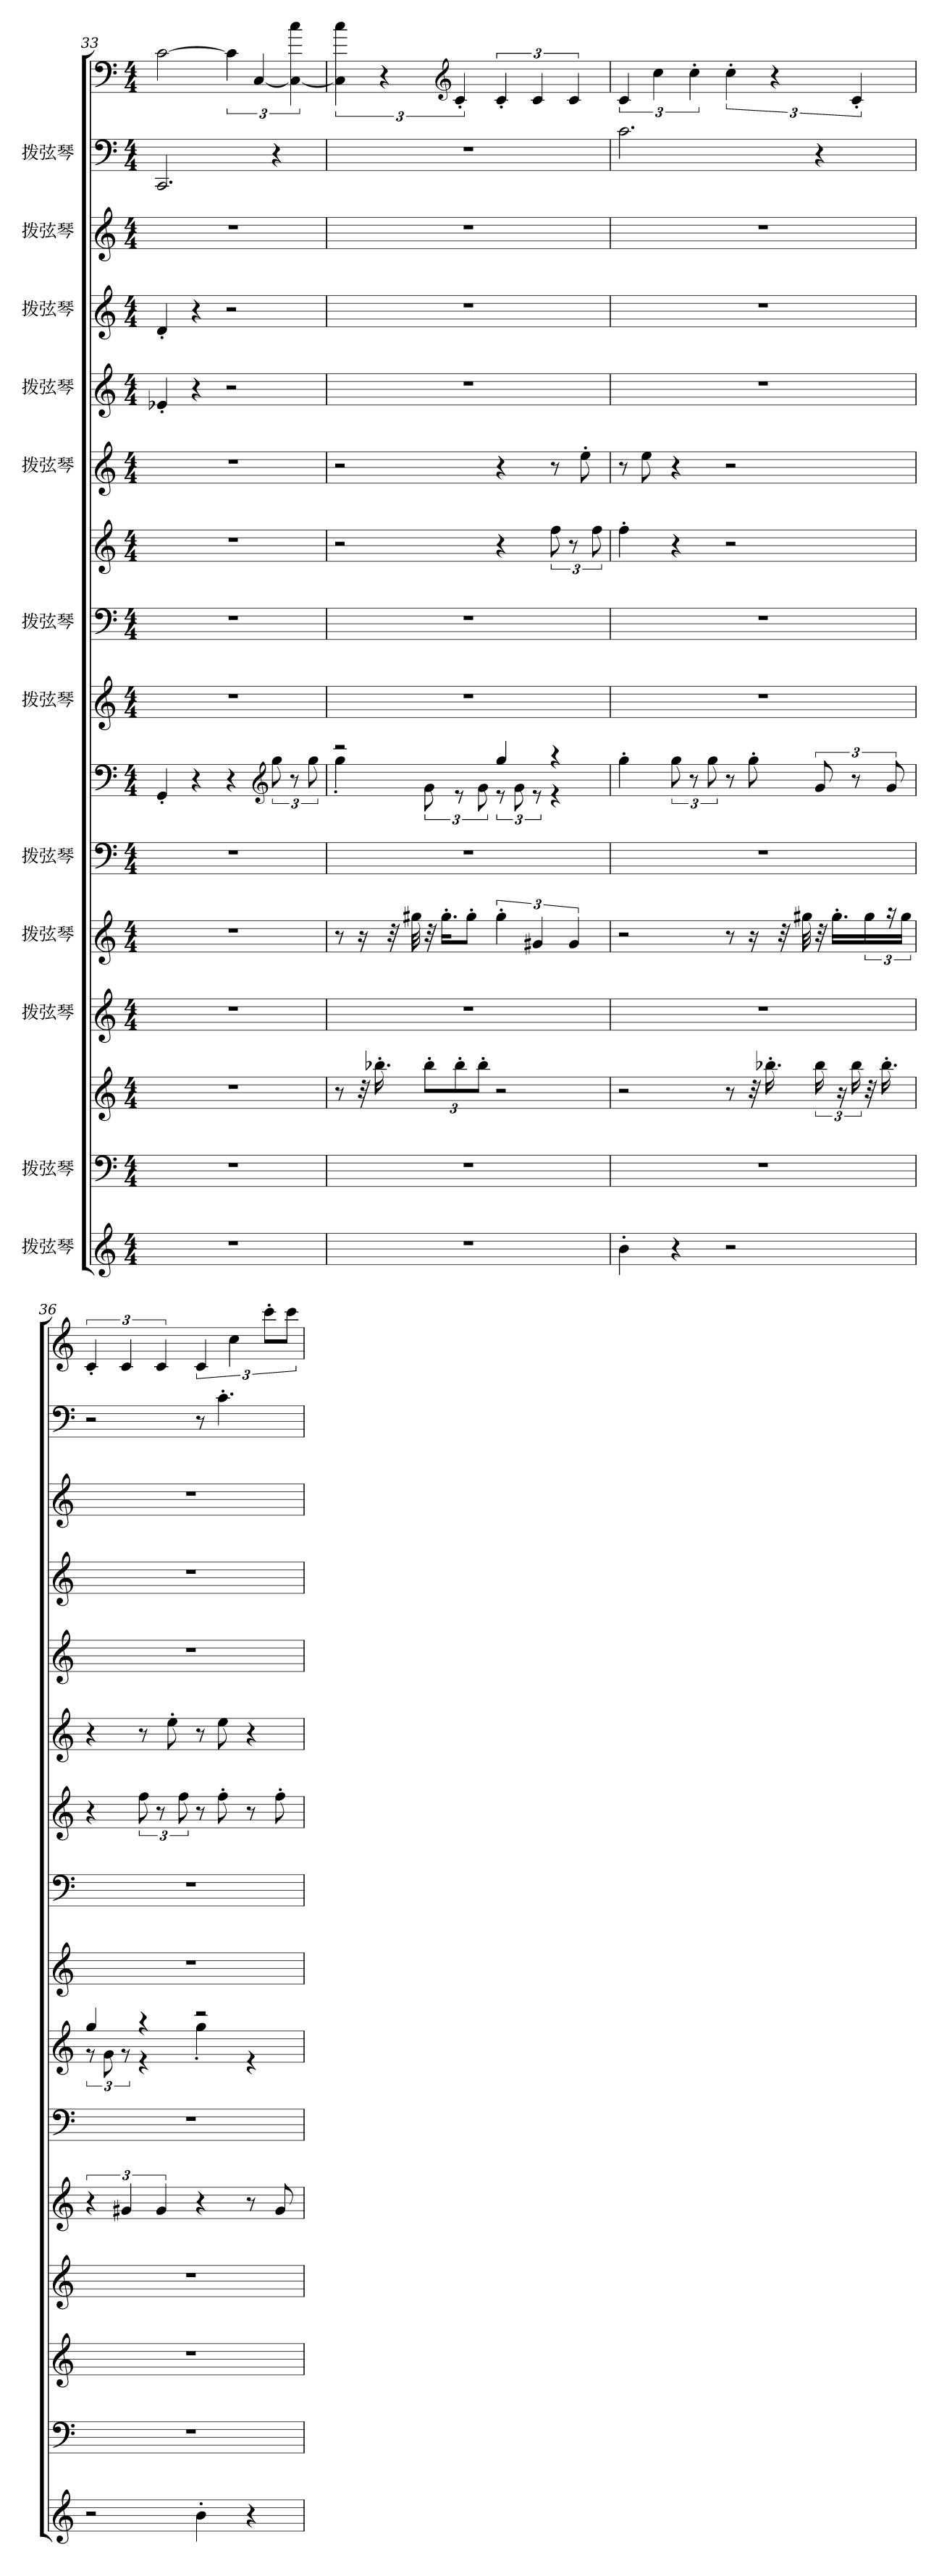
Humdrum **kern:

**kern	**kern	**kern	**kern	**kern	**kern	**kern	**kern	**kern	**kern	**kern	**kern	**kern	**kern	**kern	**kern
*part12	*part11	*part11	*part10	*part9	*part8	*part8	*part7	*part6	*part6	*part5	*part4	*part3	*part2	*part1	*part1
*staff16	*staff15	*staff14	*staff13	*staff12	*staff11	*staff10	*staff9	*staff8	*staff7	*staff6	*staff5	*staff4	*staff3	*staff2	*staff1
*I"拨弦琴	*I"拨弦琴	*	*I"拨弦琴	*I"拨弦琴	*I"拨弦琴	*	*I"拨弦琴	*I"拨弦琴	*	*I"拨弦琴	*I"拨弦琴	*I"拨弦琴	*I"拨弦琴	*I"拨弦琴	*
!!LO:PB:g=z
*clefG2	*clefF4	*clefG2	*clefG2	*clefG2	*clefF4	*clefF4	*clefG2	*clefF4	*clefG2	*clefG2	*clefG2	*clefG2	*clefG2	*clefF4	*clefF4
*k[]	*k[]	*k[]	*k[]	*k[]	*k[]	*k[]	*k[]	*k[]	*k[]	*k[]	*k[]	*k[]	*k[]	*k[]	*k[]
*M4/4	*M4/4	*M4/4	*M4/4	*M4/4	*M4/4	*M4/4	*M4/4	*M4/4	*M4/4	*M4/4	*M4/4	*M4/4	*M4/4	*M4/4	*M4/4
=33	=33	=33	=33	=33	=33	=33	=33	=33	=33	=33	=33	=33	=33	=33	=33
1r	1r	1r	1r	1r	1r	4GG'/	1r	1r	1r	1r	4e-X'/	4d'/	1r	2.CC/	[2c\
.	.	.	.	.	.	4r	.	.	.	.	4r	4r	.	.	.
.	.	.	.	.	.	4r	.	.	.	.	2r	2r	.	.	6c\]
.	.	.	.	.	.	.	.	.	.	.	.	.	.	.	[6C/
*	*	*	*	*	*	*clefG2	*	*	*	*	*	*	*	*	*
.	.	.	.	.	.	12gg\	.	.	.	.	.	.	.	4r	.
.	.	.	.	.	.	12r	.	.	.	.	.	.	.	.	6C\_ 6cc\
.	.	.	.	.	.	12gg\	.	.	.	.	.	.	.	.	.
=34	=34	=34	=34	=34	=34	=34	=34	=34	=34	=34	=34	=34	=34	=34	=34
*	*	*	*	*	*	*^	*	*	*	*	*	*	*	*	*
1r	1r	8r	1r	8r	1r	2r	4gg'\	1r	1r	2r	2r	1r	1r	1r	1r	6C\] 6cc\
.	.	32r	.	16r	.	.	.	.	.	.	.	.	.	.	.	.
.	.	16.bb-X'\	.	.	.	.	.	.	.	.	.	.	.	.	.	.
.	.	.	.	.	.	.	.	.	.	.	.	.	.	.	.	6r
.	.	.	.	32r	.	.	.	.	.	.	.	.	.	.	.	.
.	.	.	.	32gg#X\	.	.	.	.	.	.	.	.	.	.	.	.
*	*	*Xbrackettup	*	*	*	*	*	*	*	*	*	*	*	*	*	*
.	.	12bb-'\L	.	32r	.	.	12g\	.	.	.	.	.	.	.	.	.
.	.	.	.	16.gg#'\KL	.	.	.	.	.	.	.	.	.	.	.	.
*	*	*	*	*	*	*	*	*	*	*	*	*	*	*	*	*clefG2
.	.	12bb-'\	.	.	.	.	12r	.	.	.	.	.	.	.	.	6c'/
.	.	.	.	8gg#'\J	.	.	.	.	.	.	.	.	.	.	.	.
.	.	12bb-'\J	.	.	.	.	12g\	.	.	.	.	.	.	.	.	.
.	.	2r	.	6gg#'\	.	4gg/	12r	.	.	4r	4r	.	.	.	.	6c'/
.	.	.	.	.	.	.	12g\	.	.	.	.	.	.	.	.	.
.	.	.	.	6g#X/	.	.	12r	.	.	.	.	.	.	.	.	6c/
.	.	.	.	.	.	4r	4r	.	.	12ff\	8r	.	.	.	.	.
.	.	.	.	6g#/	.	.	.	.	.	12r	.	.	.	.	.	6c/
.	.	.	.	.	.	.	.	.	.	.	8ee'\	.	.	.	.	.
.	.	.	.	.	.	.	.	.	.	12ff\	.	.	.	.	.	.
*	*	*	*	*	*	*v	*v	*	*	*	*	*	*	*	*	*
=35	=35	=35	=35	=35	=35	=35	=35	=35	=35	=35	=35	=35	=35	=35	=35
4b'\	1r	2r	1r	2r	1r	4gg'\	1r	1r	4ff'\	8r	1r	1r	1r	2.c\	6c/
.	.	.	.	.	.	.	.	.	.	8ee\	.	.	.	.	.
.	.	.	.	.	.	.	.	.	.	.	.	.	.	.	6cc\
4r	.	.	.	.	.	12gg\	.	.	4r	4r	.	.	.	.	.
.	.	.	.	.	.	12r	.	.	.	.	.	.	.	.	6cc'\
.	.	.	.	.	.	12gg\	.	.	.	.	.	.	.	.	.
2r	.	8r	.	8r	.	8r	.	.	2r	2r	.	.	.	.	6cc'\
.	.	32r	.	16r	.	8gg'\	.	.	.	.	.	.	.	.	.
.	.	16.bb-X'\	.	.	.	.	.	.	.	.	.	.	.	.	.
.	.	.	.	.	.	.	.	.	.	.	.	.	.	.	6r
.	.	.	.	32r	.	.	.	.	.	.	.	.	.	.	.
.	.	.	.	32gg#X\	.	.	.	.	.	.	.	.	.	.	.
*	*	*brackettup	*	*	*	*	*	*	*	*	*	*	*	*	*
.	.	24bb-\	.	32r	.	12g/	.	.	.	.	.	.	.	4r	.
.	.	.	.	16.gg#'\LL	.	.	.	.	.	.	.	.	.	.	.
.	.	24r	.	.	.	.	.	.	.	.	.	.	.	.	.
.	.	24bb-\	.	.	.	12r	.	.	.	.	.	.	.	.	6c'/
.	.	32r	.	24gg#\JJ	.	.	.	.	.	.	.	.	.	.	.
.	.	16.bb-'\	.	.	.	.	.	.	.	.	.	.	.	.	.
.	.	.	.	24r	.	12g/	.	.	.	.	.	.	.	.	.
.	.	.	.	24gg#\	.	.	.	.	.	.	.	.	.	.	.
!!LO:PB:g=z
=36	=36	=36	=36	=36	=36	=36	=36	=36	=36	=36	=36	=36	=36	=36	=36
*	*	*	*	*	*	*^	*	*	*	*	*	*	*	*	*
2r	1r	1r	1r	6r	1r	4gg/	12r	1r	1r	4r	4r	1r	1r	1r	2r	6c'/
.	.	.	.	.	.	.	12g\	.	.	.	.	.	.	.	.	.
.	.	.	.	6g#X/	.	.	12r	.	.	.	.	.	.	.	.	6c/
.	.	.	.	.	.	4r	4r	.	.	12ff\	8r	.	.	.	.	.
.	.	.	.	6g#/	.	.	.	.	.	12r	.	.	.	.	.	6c/
.	.	.	.	.	.	.	.	.	.	.	8ee'\	.	.	.	.	.
.	.	.	.	.	.	.	.	.	.	12ff\	.	.	.	.	.	.
4b'\	.	.	.	4r	.	2r	4gg'\	.	.	8r	8r	.	.	.	8r	6c/
.	.	.	.	.	.	.	.	.	.	8ff'\	8ee\	.	.	.	4.c'\	.
.	.	.	.	.	.	.	.	.	.	.	.	.	.	.	.	6cc\
4r	.	.	.	8r	.	.	4r	.	.	8r	4r	.	.	.	.	.
.	.	.	.	.	.	.	.	.	.	.	.	.	.	.	.	12ccc'\L
.	.	.	.	8g#/	.	.	.	.	.	8ff'\	.	.	.	.	.	.
.	.	.	.	.	.	.	.	.	.	.	.	.	.	.	.	12ccc\J
*	*	*	*	*	*	*v	*v	*	*	*	*	*	*	*	*	*
=	=	=	=	=	=	=	=	=	=	=	=	=	=	=	=
*-	*-	*-	*-	*-	*-	*-	*-	*-	*-	*-	*-	*-	*-	*-	*-
